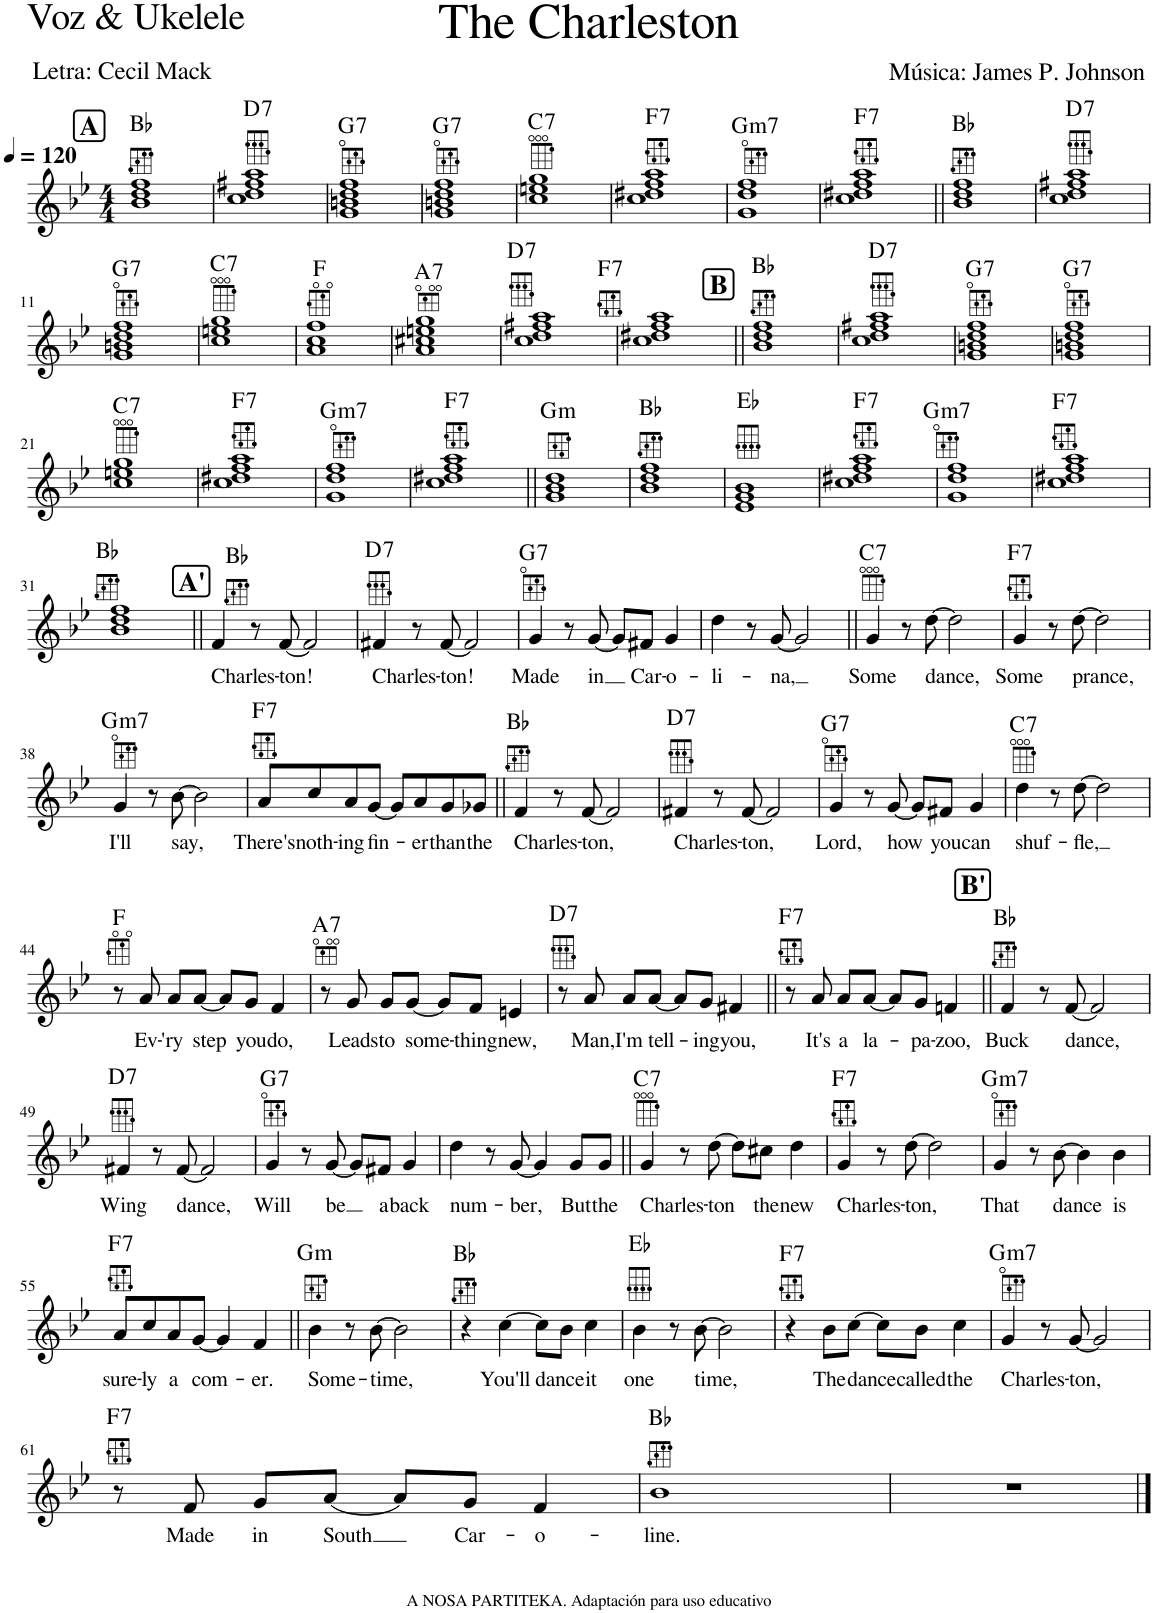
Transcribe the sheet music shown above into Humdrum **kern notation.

**kern	**text	**harte
*part1	*part1	*part1
*staff1	*staff1	*
*I"Voz	*	*
*I'V.	*	*
*clefG2	*	*
*k[b-e-]	*	*
*M4/4	*	*
*MM120	*	*
!!LO:REH:place=s1:a:B:cj:fs=14:t=A
=1	=1	=1
1b- 1dd 1ff	.	Bb:maj
=2	=2	=2
!	!	!LO:H:kt=7
1cc 1dd 1ff#X 1aa	.	D:7
=3	=3	=3
!	!	!LO:H:kt=7
1g 1bn 1dd 1ff	.	G:7
=4	=4	=4
!	!	!LO:H:kt=7
1g 1bn 1dd 1ff	.	G:7
=5	=5	=5
!	!	!LO:H:kt=7
1cc 1een 1gg	.	C:7
=6	=6	=6
!	!	!LO:H:kt=7
1cc 1dd#X 1ff 1aa	.	F:7
=7	=7	=7
!	!	!LO:H:kt=m7
1g 1dd 1ff	.	G:min7
=8	=8	=8
!	!	!LO:H:kt=7
1cc 1dd#X 1ff 1aa	.	F:7
=9||	=9||	=9||
1b- 1dd 1ff	.	Bb:maj
=10	=10	=10
!	!	!LO:H:kt=7
1cc 1dd 1ff#X 1aa	.	D:7
!!LO:LB:g=z
=11	=11	=11
!	!	!LO:H:kt=7
1g 1bn 1dd 1ff	.	G:7
=12	=12	=12
!	!	!LO:H:kt=7
1cc 1een 1gg	.	C:7
=13	=13	=13
1a 1cc 1ff	.	F:maj
=14	=14	=14
!	!	!LO:H:kt=7
1a 1cc#X 1een 1gg	.	A:7
=15	=15	=15
!	!	!LO:H:kt=7
1cc 1dd 1ff#X 1aa	.	D:7
=16	=16	=16
!	!	!LO:H:kt=7
1cc 1dd#X 1ff 1aa	.	F:7
!!LO:REH:place=s1:a:B:cj:fs=14:t=B
=17||	=17||	=17||
1b- 1dd 1ff	.	Bb:maj
=18	=18	=18
!	!	!LO:H:kt=7
1cc 1dd 1ff#X 1aa	.	D:7
=19	=19	=19
!	!	!LO:H:kt=7
1g 1bn 1dd 1ff	.	G:7
=20	=20	=20
!	!	!LO:H:kt=7
1g 1bn 1dd 1ff	.	G:7
!!LO:LB:g=z
=21	=21	=21
!	!	!LO:H:kt=7
1cc 1een 1gg	.	C:7
=22	=22	=22
!	!	!LO:H:kt=7
1cc 1dd#X 1ff 1aa	.	F:7
=23	=23	=23
!	!	!LO:H:kt=m7
1g 1dd 1ff	.	G:min7
=24	=24	=24
!	!	!LO:H:kt=7
1cc 1dd#X 1ff 1aa	.	F:7
=25||	=25||	=25||
!	!	!LO:H:kt=m
1g 1b- 1dd	.	G:min
=26	=26	=26
1b- 1dd 1ff	.	Bb:maj
=27	=27	=27
1e- 1g 1b-	.	Eb:maj
=28	=28	=28
!	!	!LO:H:kt=7
1cc 1dd#X 1ff 1aa	.	F:7
=29	=29	=29
!	!	!LO:H:kt=m7
1g 1dd 1ff	.	G:min7
=30	=30	=30
!	!	!LO:H:kt=7
1cc 1dd#X 1ff 1aa	.	F:7
!!LO:LB:g=z
=31	=31	=31
1b- 1dd 1ff	.	Bb:maj
!!LO:REH:place=s1:a:B:cj:fs=14:t=A'
=32||	=32||	=32||
!	!LO:LY:b	!
4f/	Charles-	Bb:maj
8r	.	.
!	!LO:LY:b	!
[<8f/	-ton!	.
2f/]	.	.
=33	=33	=33
!	!LO:LY:b	!LO:H:kt=7
4f#X/	Charles-	D:7
8r	.	.
!	!LO:LY:b	!
[<8f#/	-ton!	.
2f#/]	.	.
=34	=34	=34
!	!LO:LY:b	!LO:H:kt=7
4g/	Made	G:7
8r	.	.
!	!LO:LY:b	!
[<8g/	in	.
8g/L]	.	.
!	!LO:LY:b	!
8f#X/J	Car-	.
!	!LO:LY:b	!
4g/	-o-	.
=35	=35	=35
!	!LO:LY:b	!
4dd\	-li-	.
8r	.	.
!	!LO:LY:b	!
[<8g/	-na,	.
2g/]	.	.
=36||	=36||	=36||
!	!LO:LY:b	!LO:H:kt=7
4g/	Some	C:7
8r	.	.
!	!LO:LY:b	!
[>8dd\	dance,	.
2dd\]	.	.
=37	=37	=37
!	!LO:LY:b	!LO:H:kt=7
4g/	Some	F:7
8r	.	.
!	!LO:LY:b	!
[>8dd\	prance,	.
2dd\]	.	.
!!LO:LB:g=z
=38	=38	=38
!	!LO:LY:b	!LO:H:kt=m7
4g/	I'll	G:min7
8r	.	.
!	!LO:LY:b	!
[>8b-\	say,	.
2b-\]	.	.
=39	=39	=39
!	!LO:LY:b	!LO:H:kt=7
8a/L	There's	F:7
!	!LO:LY:b	!
8cc/	noth-	.
!	!LO:LY:b	!
8a/	-ing	.
!	!LO:LY:b	!
[<8g/J	fin-	.
8g/L]	.	.
!	!LO:LY:b	!
8a/	-er	.
!	!LO:LY:b	!
8g/	than	.
!	!LO:LY:b	!
8g-X/J	the	.
=40||	=40||	=40||
!	!LO:LY:b	!
4f/	Charles-	Bb:maj
8r	.	.
!	!LO:LY:b	!
[<8f/	-ton,	.
2f/]	.	.
=41	=41	=41
!	!LO:LY:b	!LO:H:kt=7
4f#X/	Charles-	D:7
8r	.	.
!	!LO:LY:b	!
[<8f#/	-ton,	.
2f#/]	.	.
=42	=42	=42
!	!LO:LY:b	!LO:H:kt=7
4g/	Lord,	G:7
8r	.	.
!	!LO:LY:b	!
[<8g/	how	.
8g/L]	.	.
!	!LO:LY:b	!
8f#X/J	you	.
!	!LO:LY:b	!
4g/	can	.
=43	=43	=43
!	!LO:LY:b	!LO:H:kt=7
4dd\	shuf-	C:7
8r	.	.
!	!LO:LY:b	!
[>8dd\	-fle,	.
2dd\]	.	.
!!LO:LB:g=z
=44	=44	=44
8r	.	F:maj
!	!LO:LY:b	!
8a/	Ev-	.
!	!LO:LY:b	!
8a/L	-'ry	.
!	!LO:LY:b	!
[<8a/J	step	.
8a/L]	.	.
!	!LO:LY:b	!
8g/J	you	.
!	!LO:LY:b	!
4f/	do,	.
=45	=45	=45
!	!	!LO:H:kt=7
8r	.	A:7
!	!LO:LY:b	!
8g/	Leads	.
!	!LO:LY:b	!
8g/L	to	.
!	!LO:LY:b	!
[<8g/J	some-	.
8g/L]	.	.
!	!LO:LY:b	!
8f/J	-thing	.
!	!LO:LY:b	!
4en/	new,	.
=46	=46	=46
!	!	!LO:H:kt=7
8r	.	D:7
!	!LO:LY:b	!
8a/	Man,	.
!	!LO:LY:b	!
8a/L	I'm	.
!	!LO:LY:b	!
[<8a/J	tell-	.
8a/L]	.	.
!	!LO:LY:b	!
8g/J	-ing	.
!	!LO:LY:b	!
4f#X/	you,	.
=47||	=47||	=47||
!	!	!LO:H:kt=7
8r	.	F:7
!	!LO:LY:b	!
8a/	It's	.
!	!LO:LY:b	!
8a/L	a	.
!	!LO:LY:b	!
[<8a/J	la-	.
8a/L]	.	.
!	!LO:LY:b	!
8g/J	-pa-	.
!	!LO:LY:b	!
4fn/	-zoo,	.
!!LO:REH:place=s1:a:B:cj:fs=14:t=B'
=48||	=48||	=48||
!	!LO:LY:b	!
4f/	Buck	Bb:maj
8r	.	.
!	!LO:LY:b	!
[<8f/	dance,	.
2f/]	.	.
!!LO:LB:g=z
=49	=49	=49
!	!LO:LY:b	!LO:H:kt=7
4f#X/	Wing	D:7
8r	.	.
!	!LO:LY:b	!
[<8f#/	dance,	.
2f#/]	.	.
=50	=50	=50
!	!LO:LY:b	!LO:H:kt=7
4g/	Will	G:7
8r	.	.
!	!LO:LY:b	!
[<8g/	be	.
8g/L]	.	.
!	!LO:LY:b	!
8f#X/J	a	.
!	!LO:LY:b	!
4g/	back	.
=51	=51	=51
!	!LO:LY:b	!
4dd\	num-	.
8r	.	.
!	!LO:LY:b	!
[<8g/	-ber,	.
4g/]	.	.
!	!LO:LY:b	!
8g/L	But	.
!	!LO:LY:b	!
8g/J	the	.
=52||	=52||	=52||
!	!LO:LY:b	!LO:H:kt=7
4g/	Charles-	C:7
8r	.	.
!	!LO:LY:b	!
[>8dd\	-ton	.
8dd\L]	.	.
!	!LO:LY:b	!
8cc#X\J	the	.
!	!LO:LY:b	!
4dd\	new	.
=53	=53	=53
!	!LO:LY:b	!LO:H:kt=7
4g/	Charles-	F:7
8r	.	.
!	!LO:LY:b	!
[>8dd\	-ton,	.
2dd\]	.	.
=54	=54	=54
!	!LO:LY:b	!LO:H:kt=m7
4g/	That	G:min7
8r	.	.
!	!LO:LY:b	!
[>8b-\	dance	.
4b-\]	.	.
!	!LO:LY:b	!
4b-\	is	.
!!LO:LB:g=z
=55	=55	=55
!	!LO:LY:b	!LO:H:kt=7
8a/L	sure-	F:7
!	!LO:LY:b	!
8cc/	-ly	.
!	!LO:LY:b	!
8a/	a	.
!	!LO:LY:b	!
[<8g/J	com-	.
4g/]	.	.
!	!LO:LY:b	!
4f/	-er.	.
=56||	=56||	=56||
!	!LO:LY:b	!LO:H:kt=m
4b-\	Some-	G:min
8r	.	.
!	!LO:LY:b	!
[>8b-\	-time,	.
2b-\]	.	.
=57	=57	=57
4r	.	Bb:maj
!	!LO:LY:b	!
[>4cc\	You'll	.
!	!LO:LY:b	!
8cc\L]	dance	.
8b-\J	.	.
!	!LO:LY:b	!
4cc\	it	.
=58	=58	=58
!	!LO:LY:b	!
4b-\	one	Eb:maj
8r	.	.
!	!LO:LY:b	!
[>8b-\	time,	.
2b-\]	.	.
=59	=59	=59
!	!	!LO:H:kt=7
4r	.	F:7
!	!LO:LY:b	!
8b-\L	The	.
!	!LO:LY:b	!
[>8cc\J	dance	.
8cc\L]	.	.
!	!LO:LY:b	!
8b-\J	called	.
!	!LO:LY:b	!
4cc\	the	.
=60	=60	=60
!	!LO:LY:b	!LO:H:kt=m7
4g/	Charles-	G:min7
8r	.	.
!	!LO:LY:b	!
[<8g/	-ton,	.
2g/]	.	.
!!LO:LB:g=z
=61	=61	=61
!	!	!LO:H:kt=7
8r	.	F:7
!	!LO:LY:b	!
8f/	Made	.
!	!LO:LY:b	!
8g/L	in	.
!	!LO:LY:b	!
[<8a/J	South	.
8a/L]	.	.
!	!LO:LY:b	!
8g/J	Car-	.
!	!LO:LY:b	!
4f/	-o-	.
=62	=62	=62
!	!LO:LY:b	!
1b-	-line.	Bb:maj
=63	=63	=63
1r	.	.
==	==	==
*-	*-	*-
